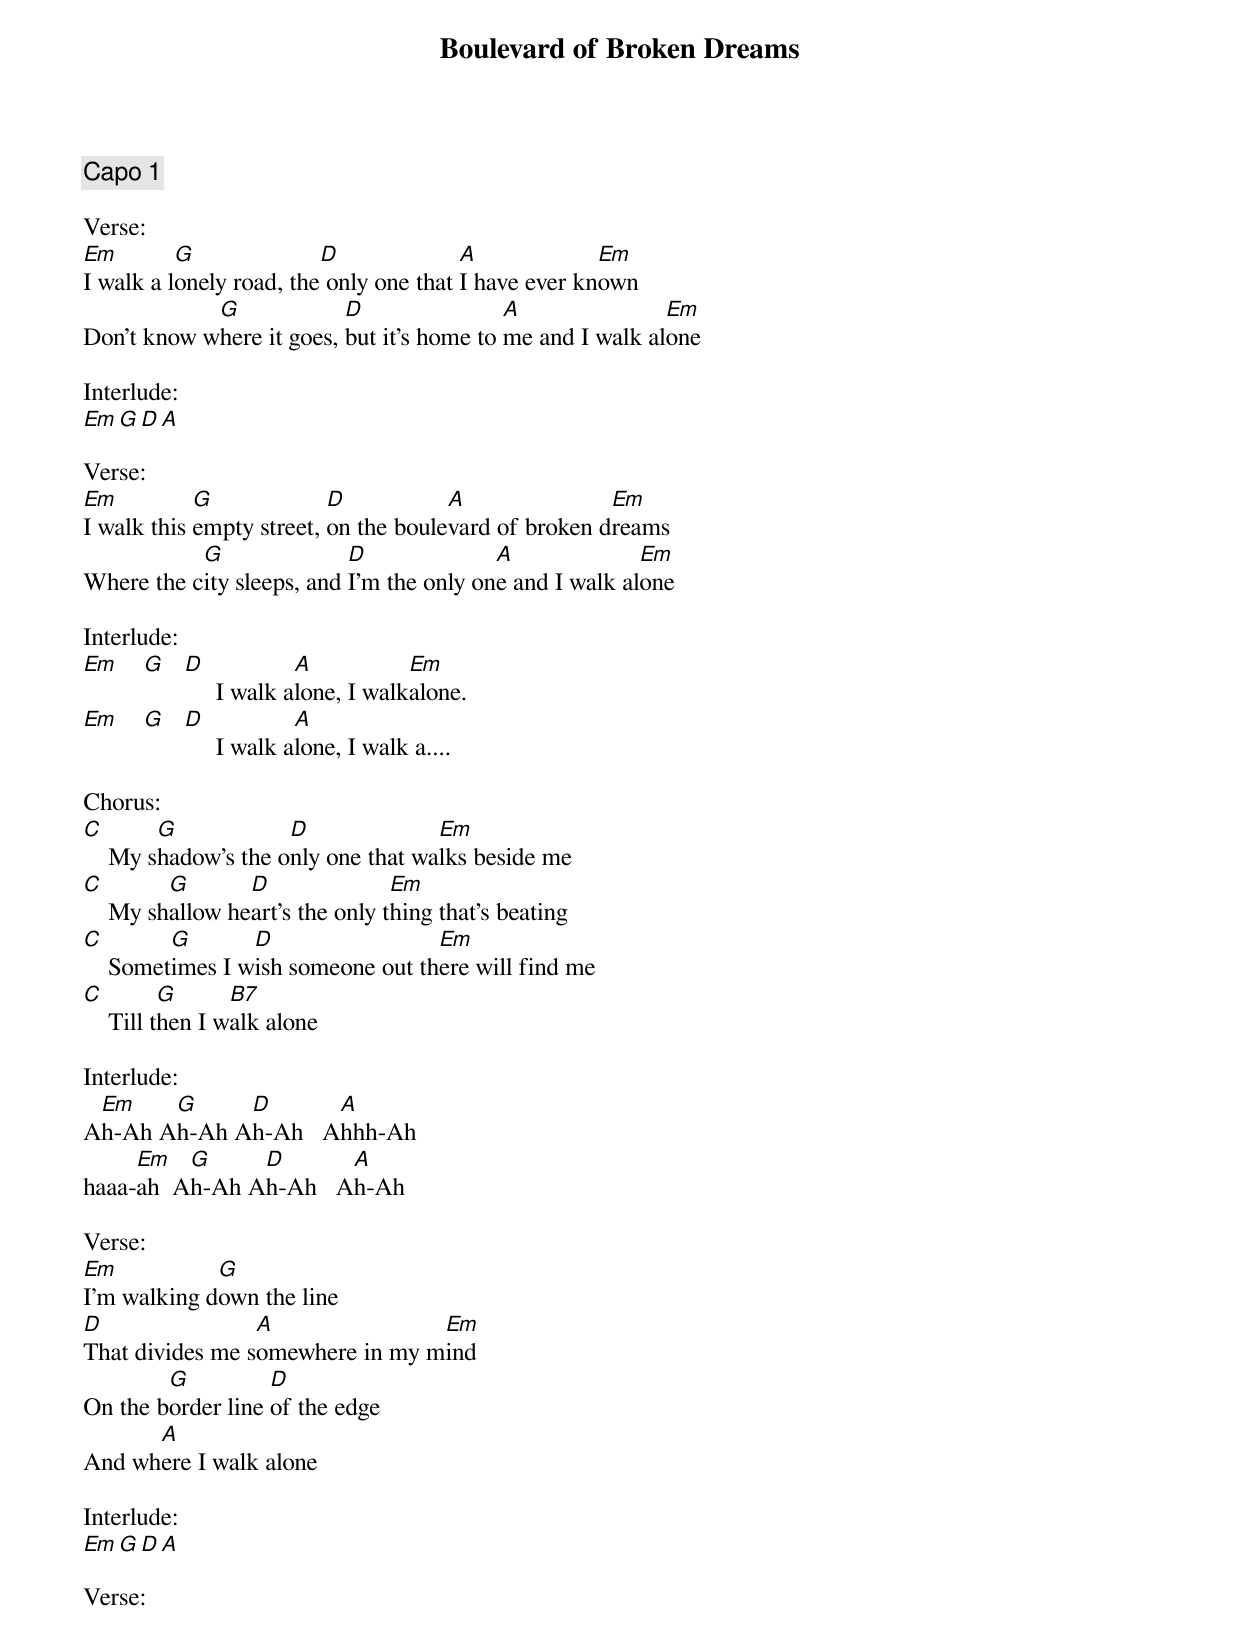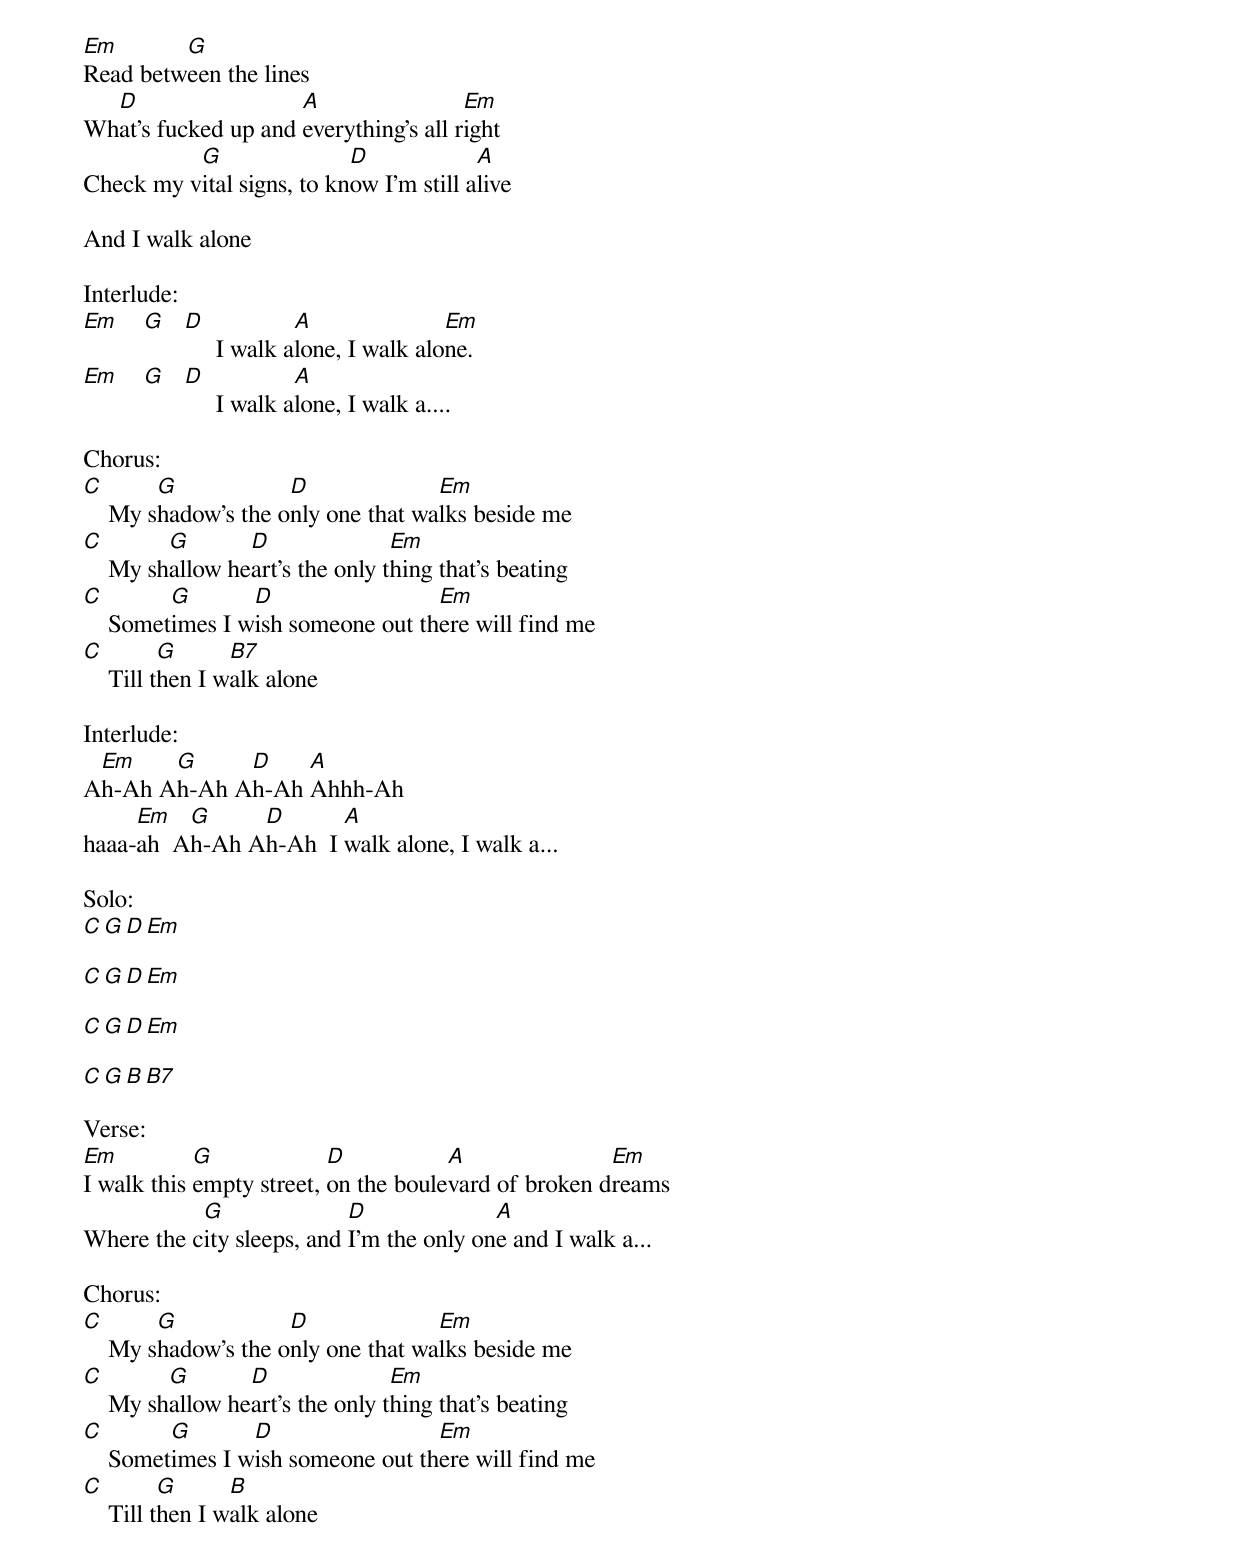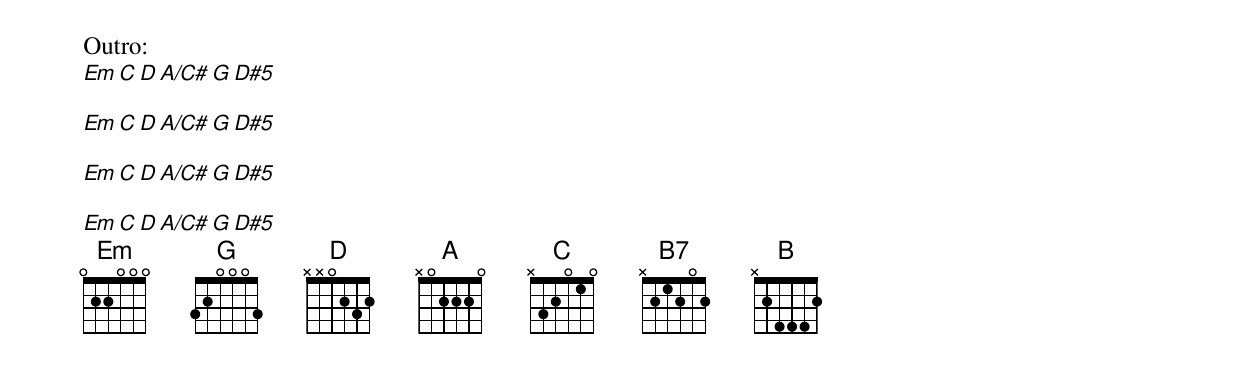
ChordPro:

{title:Boulevard of Broken Dreams}
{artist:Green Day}
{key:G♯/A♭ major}
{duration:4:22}
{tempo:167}
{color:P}

{comment: Capo 1}

Verse:
[Em]I walk a l[G]onely road, the[D] only one that [A]I have ever kn[Em]own
Don't know w[G]here it goes, [D]but it's home to [A]me and I walk al[Em]one

Interlude:
[Em][G][D][A]

Verse:
[Em]I walk this [G]empty street, [D]on the boule[A]vard of broken d[Em]reams
Where the c[G]ity sleeps, and [D]I'm the only on[A]e and I walk al[Em]one

Interlude:
[Em]    [G]   [D]     I walk a[A]lone, I walk[Em]alone.
[Em]    [G]   [D]     I walk a[A]lone, I walk a....

Chorus:
[C]    My s[G]hadow's the o[D]nly one that wa[Em]lks beside me
[C]    My sh[G]allow he[D]art's the only t[Em]hing that's beating
[C]    Somet[G]imes I w[D]ish someone out th[Em]ere will find me
[C]    Till t[G]hen I w[B7]alk alone

Interlude:
A[Em]h-Ah A[G]h-Ah A[D]h-Ah   A[A]hhh-Ah
haaa-[Em]ah  A[G]h-Ah A[D]h-Ah   A[A]h-Ah

Verse:
[Em]I'm walking d[G]own the line
[D]That divides me s[A]omewhere in my m[Em]ind
On the b[G]order line [D]of the edge
And wh[A]ere I walk alone

Interlude:
[Em][G][D][A]

Verse:
[Em]Read betw[G]een the lines
Wh[D]at's fucked up and [A]everything's all r[Em]ight
Check my v[G]ital signs, to kn[D]ow I'm still a[A]live

And I walk alone

Interlude:
[Em]    [G]   [D]     I walk a[A]lone, I walk alo[Em]ne.
[Em]    [G]   [D]     I walk a[A]lone, I walk a....

Chorus:
[C]    My s[G]hadow's the o[D]nly one that wa[Em]lks beside me
[C]    My sh[G]allow he[D]art's the only t[Em]hing that's beating
[C]    Somet[G]imes I w[D]ish someone out th[Em]ere will find me
[C]    Till t[G]hen I w[B7]alk alone

Interlude:
A[Em]h-Ah A[G]h-Ah A[D]h-Ah [A]Ahhh-Ah
haaa-[Em]ah  A[G]h-Ah A[D]h-Ah  I [A]walk alone, I walk a...

Solo:
[C][G][D][Em]

[C][G][D][Em]

[C][G][D][Em]

[C][G][B][B7]

Verse:
[Em]I walk this [G]empty street, [D]on the boule[A]vard of broken d[Em]reams
Where the c[G]ity sleeps, and [D]I'm the only on[A]e and I walk a...

Chorus:
[C]    My s[G]hadow's the o[D]nly one that wa[Em]lks beside me
[C]    My sh[G]allow he[D]art's the only t[Em]hing that's beating
[C]    Somet[G]imes I w[D]ish someone out th[Em]ere will find me
[C]    Till t[G]hen I w[B]alk alone

Outro:
[Em][C][D][A/C#][G][D#5]

[Em][C][D][A/C#][G][D#5]

[Em][C][D][A/C#][G][D#5]

[Em][C][D][A/C#][G][D#5]
